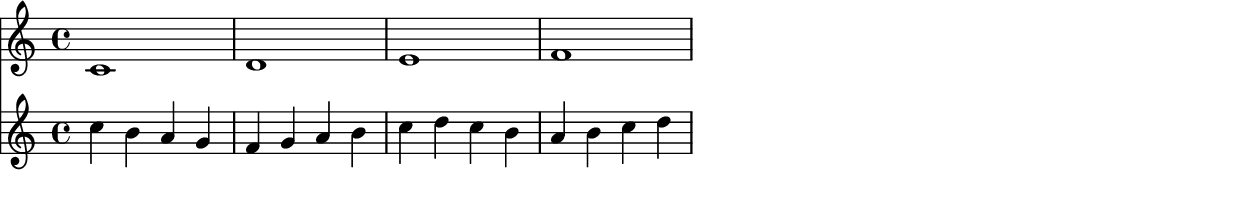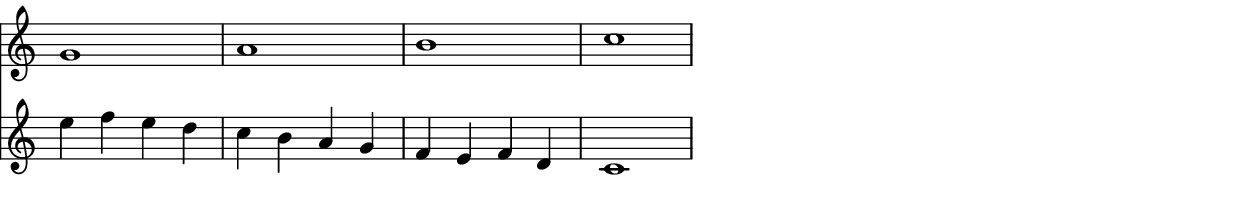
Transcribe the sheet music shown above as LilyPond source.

%% Generated by lilypond-book
%% Options: [indent=0\mm,line-width=345\pt]
\include "lilypond-book-preamble.ly"


% ****************************************************************
% Start cut-&-pastable-section
% ****************************************************************



\paper {
  indent = 0\mm
  line-width = 345\pt
  % offset the left padding, also add 1mm as lilypond creates cropped
  % images with a little space on the right
  line-width = #(- line-width (* mm  3.000000) (* mm 1))
}

\layout {
  
}





% ****************************************************************
% ly snippet:
% ****************************************************************
\sourcefileline 10
<< 
\new Staff {
\relative c' {
c1 d e f g a b c
}}
\new Staff { 
\relative c'' {
c4 b a g f g a b c d c b a b c d e f e d c b a g f e f d c1
}}>>




% ****************************************************************
% end ly snippet
% ****************************************************************
